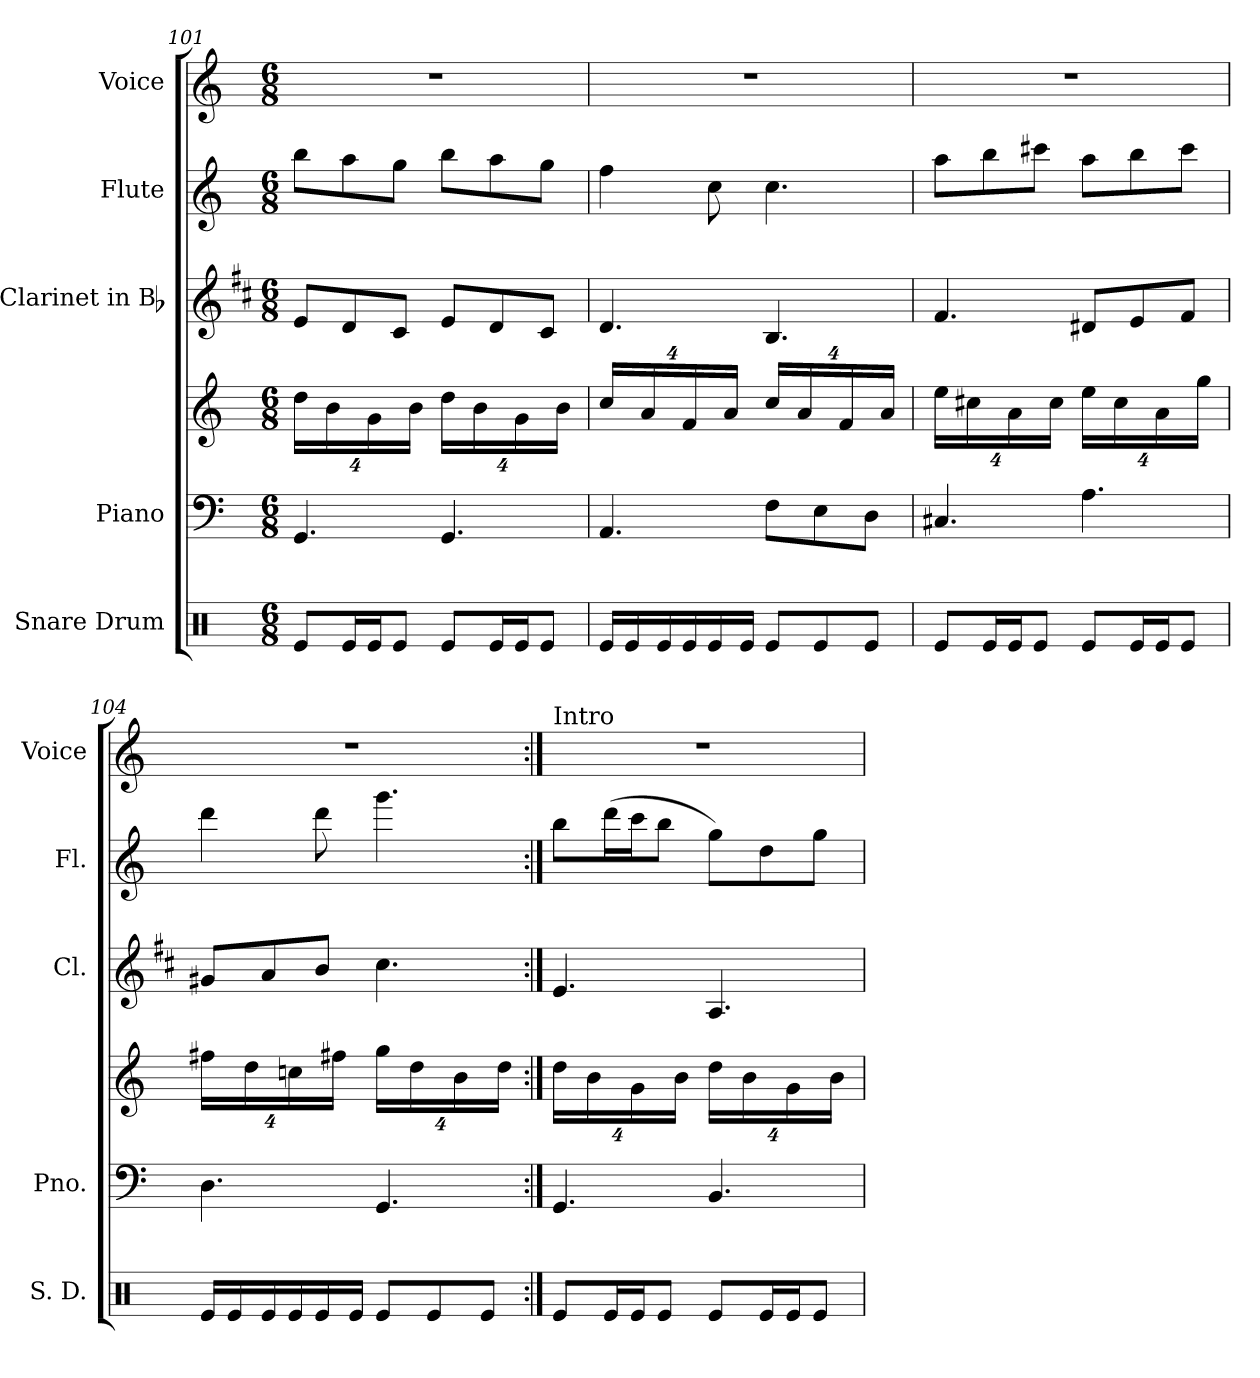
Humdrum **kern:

**kern	**kern	**kern	**kern	**kern	**kern
*part5	*part4	*part4	*part3	*part2	*part1
*staff6	*staff5	*staff4	*staff3	*staff2	*staff1
*I"Snare Drum	*I"Piano	*	*I"Clarinet in Bb	*I"Flute	*I"Voice
*I'S. D.	*I'Pno.	*	*I'Cl.	*I'Fl.	*I'Voice
!!LO:PB:g=z
*clefX	*clefF4	*clefG2	*clefG2	*clefG2	*clefG2
*	*	*	*ITrd1c2	*	*
*k[]	*k[]	*k[]	*k[]	*k[]	*k[]
*C:	*C:	*C:	*C:	*C:	*C:
*M6/8	*M6/8	*M6/8	*M6/8	*M6/8	*M6/8
*	*	*Xbrackettup	*	*	*
=101	=101	=101	=101	=101	=101
!	!	!	!	!	!LO:N:vis=1
8Rei/L	4.GGi/	32%3ddi\LL	8di/L	8bbi\L	2.r
.	.	32%3bi\	.	.	.
16Rei/L	.	.	8ci/	8aai\	.
16Rei/J	.	32%3gi\	.	.	.
8Rei/J	.	.	8Bi/J	8ggi\J	.
.	.	32%3bi\JJ	.	.	.
8Rei/L	4.GGi/	32%3ddi\LL	8di/L	8bbi\L	.
.	.	32%3bi\	.	.	.
16Rei/L	.	.	8ci/	8aai\	.
16Rei/J	.	32%3gi\	.	.	.
8Rei/J	.	.	8Bi/J	8ggi\J	.
.	.	32%3bi\JJ	.	.	.
=102	=102	=102	=102	=102	=102
!	!	!	!	!	!LO:N:vis=1
16Rei/LL	4.AAi/	32%3cci/LL	4.ci/	4ffi\	2.r
16Rei/	.	.	.	.	.
.	.	32%3ai/	.	.	.
16Rei/	.	.	.	.	.
16Rei/	.	32%3fi/	.	.	.
16Rei/	.	.	.	8cci\	.
.	.	32%3ai/JJ	.	.	.
16Rei/JJ	.	.	.	.	.
8Rei/L	8Fi\L	32%3cci/LL	4.Ai/	4.cci\	.
.	.	32%3ai/	.	.	.
8Rei/	8Ei\	.	.	.	.
.	.	32%3fi/	.	.	.
8Rei/J	8Di\J	.	.	.	.
.	.	32%3ai/JJ	.	.	.
=103	=103	=103	=103	=103	=103
!	!	!	!	!	!LO:N:vis=1
8Rei/L	4.C#Xi/	32%3eei\LL	4.ei/	8aai\L	2.r
.	.	32%3cc#Xi\	.	.	.
16Rei/L	.	.	.	8bbi\	.
16Rei/J	.	32%3ai\	.	.	.
8Rei/J	.	.	.	8ccc#Xi\J	.
.	.	32%3cc#i\JJ	.	.	.
8Rei/L	4.Ai\	32%3eei\LL	8c#Xi/L	8aai\L	.
.	.	32%3cc#i\	.	.	.
16Rei/L	.	.	8di/	8bbi\	.
16Rei/J	.	32%3ai\	.	.	.
8Rei/J	.	.	8ei/J	8ccc#i\J	.
.	.	32%3ggi\JJ	.	.	.
=104	=104	=104	=104	=104	=104
!	!	!	!	!	!LO:N:vis=1
16Rei/LL	4.Di\	32%3ff#Xi\LL	8f#Xi/L	4dddi\	2.r
16Rei/	.	.	.	.	.
.	.	32%3ddi\	.	.	.
16Rei/	.	.	8gi/	.	.
16Rei/	.	32%3ccni\	.	.	.
16Rei/	.	.	8ai/J	8dddi\	.
.	.	32%3ff#Xi\JJ	.	.	.
16Rei/JJ	.	.	.	.	.
8Rei/L	4.GGi/	32%3ggi\LL	4.bi\	4.gggi\	.
.	.	32%3ddi\	.	.	.
8Rei/	.	.	.	.	.
.	.	32%3bi\	.	.	.
8Rei/J	.	.	.	.	.
.	.	32%3ddi\JJ	.	.	.
=105:|!	=105:|!	=105:|!	=105:|!	=105:|!	=105:|!
!	!	!	!	!	!LO:TX:a:t=Intro
!	!	!	!	!	!LO:N:vis=1
8Rei/L	4.GGi/	32%3ddi\LL	4.di/	8bbi\L	2.r
.	.	32%3bi\	.	.	.
16Rei/L	.	.	.	(16dddi\L	.
16Rei/J	.	32%3gi\	.	16ccci\J	.
8Rei/J	.	.	.	8bbi\J	.
.	.	32%3bi\JJ	.	.	.
8Rei/L	4.BBi/	32%3ddi\LL	4.Gi/	8ggi\L)	.
.	.	32%3bi\	.	.	.
16Rei/L	.	.	.	8ddi\	.
16Rei/J	.	32%3gi\	.	.	.
8Rei/J	.	.	.	8ggi\J	.
.	.	32%3bi\JJ	.	.	.
=	=	=	=	=	=
*-	*-	*-	*-	*-	*-
